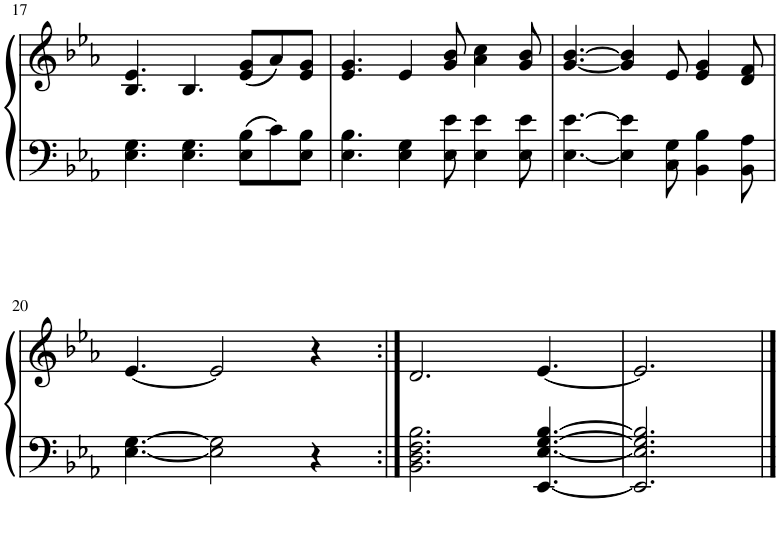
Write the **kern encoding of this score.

**kern	**kern
*part1	*part1
*staff2	*staff1
*I"Piano	*
*I'Pno.	*
!!LO:PB:g=z
*clefF4	*clefG2
*k[b-e-a-]	*k[b-e-a-]
*M9/8	*M9/8
=17	=17
4.E-\ 4.G\	4.B-/ 4.e-/
4.E-\ 4.G\	4.B-/
8E-\ 8B-\L	(8e-/ 8g/L
8c\	8a-/)
8E-\ 8B-\J	8e-/ 8g/J
=18	=18
4.E-\ 4.B-\	4.e-/ 4.g/
4E-\ 4G\	4e-/
8E-\ 8e-\	8g/ 8b-/
4E-\ 4e-\	4a-\ 4cc\
8E-\ 8e-\	8g/ 8b-/
=19	=19
[4.E-\ [4.e-\	[4.g/ [4.b-/
4E-\] 4e-\]	4g/] 4b-/]
8C\ 8G\	8e-/
4BB-\ 4B-\	4e-/ 4g/
8BB-\ 8A-\	8d/ 8f/
!!LO:LB:g=z
=20	=20
[4.E-\ [4.G\	[4.e-/
2E-\] 2G\]	2e-/]
4r	4r
=21:|!	=21:|!
2.BB-\ 2.D\ 2.F\ 2.B-\	2.d/
[4.EE-/ [4.E-/ [4.G/ [4.B-/	[4.e-/
=22	=22
2.EE-/] 2.E-/] 2.G/] 2.B-/]	2.e-/]
==	==
*-	*-
